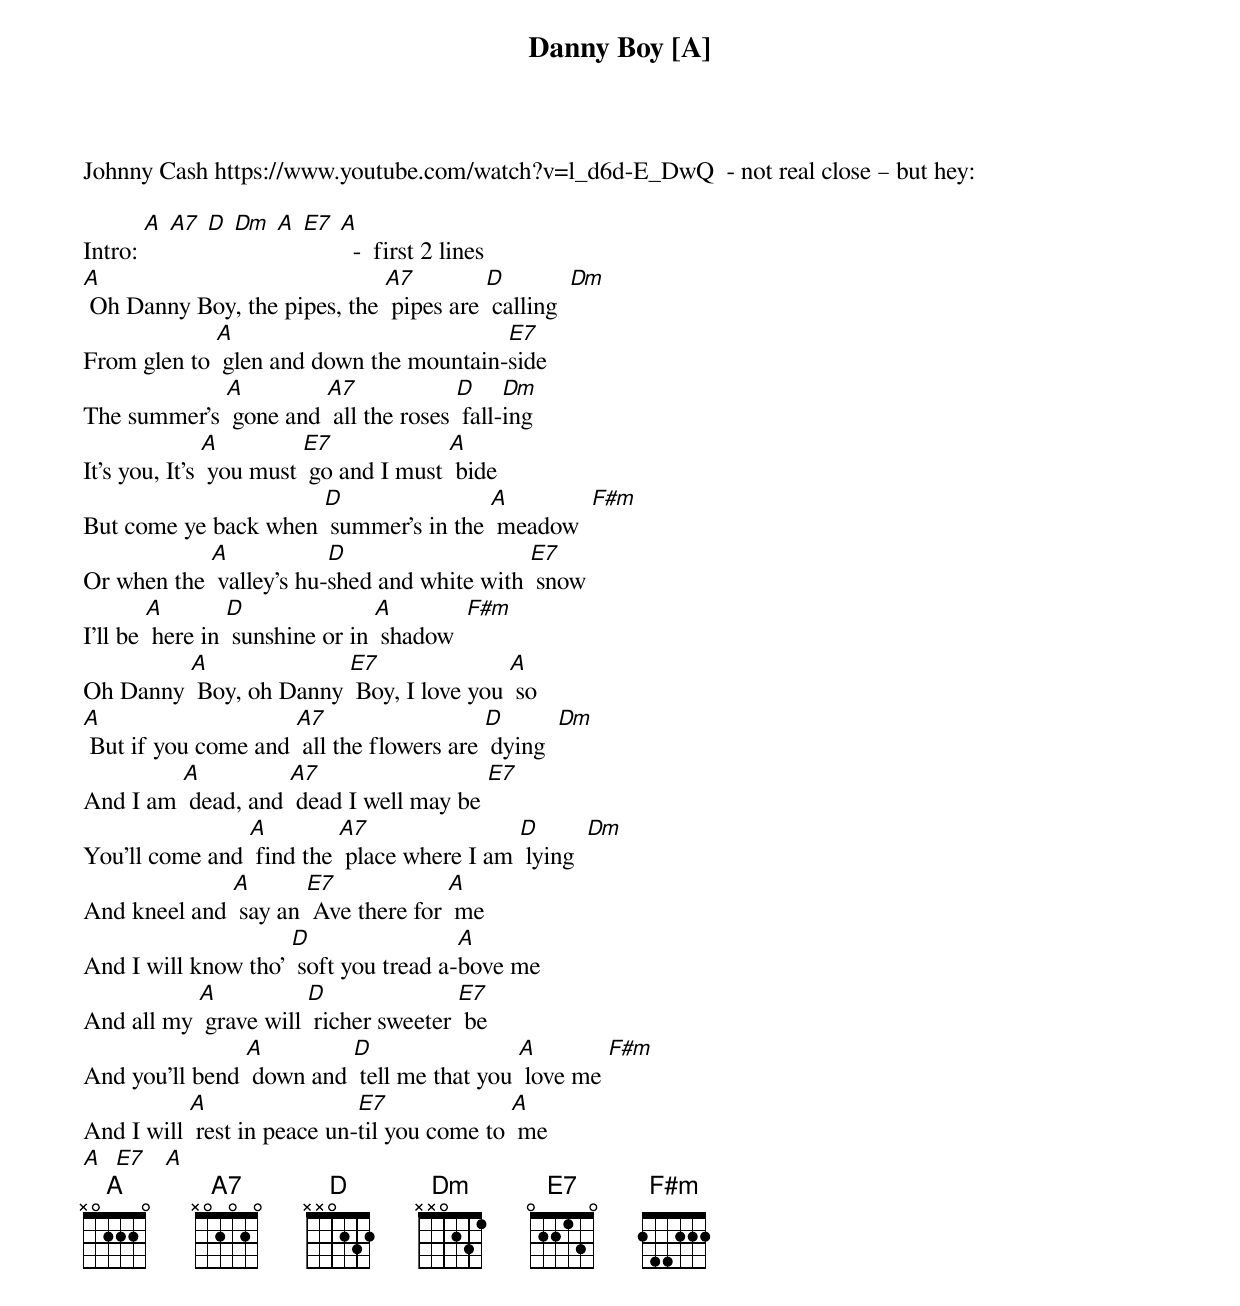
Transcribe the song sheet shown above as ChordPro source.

{t: Danny Boy [A] }
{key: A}
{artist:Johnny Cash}
Johnny Cash https://www.youtube.com/watch?v=l_d6d-E_DwQ  - not real close – but hey:
{c: }

Intro: [A] [A7] [D] [Dm] [A] [E7] [A]  -  first 2 lines
{c: }
[A] Oh Danny Boy, the pipes, the [A7] pipes are [D] calling  [Dm]
From glen to [A] glen and down the mountain-[E7]side
The summer's [A] gone and [A7] all the roses [D] fall-[Dm]ing
It's you, It's [A] you must [E7] go and I must [A] bide
{c: }
But come ye back when [D] summer's in the [A] meadow  [F#m]
Or when the [A] valley's hu-[D]shed and white with [E7] snow
I'll be [A] here in [D] sunshine or in [A] shadow  [F#m]
Oh Danny [A] Boy, oh Danny [E7] Boy, I love you [A] so
{c: }
[A] But if you come and [A7] all the flowers are [D] dying  [Dm]
And I am [A] dead, and [A7] dead I well may be [E7]
You'll come and [A] find the [A7] place where I am [D] lying  [Dm]
And kneel and [A] say an [E7] Ave there for [A] me
{c: }
And I will know tho' [D] soft you tread a-[A]bove me
And all my [A] grave will [D] richer sweeter [E7] be
And you'll bend [A] down and [D] tell me that you [A] love me [F#m]
And I will [A] rest in peace un-[E7]til you come to [A] me
{c: }
[A]  [E7]   [A]
